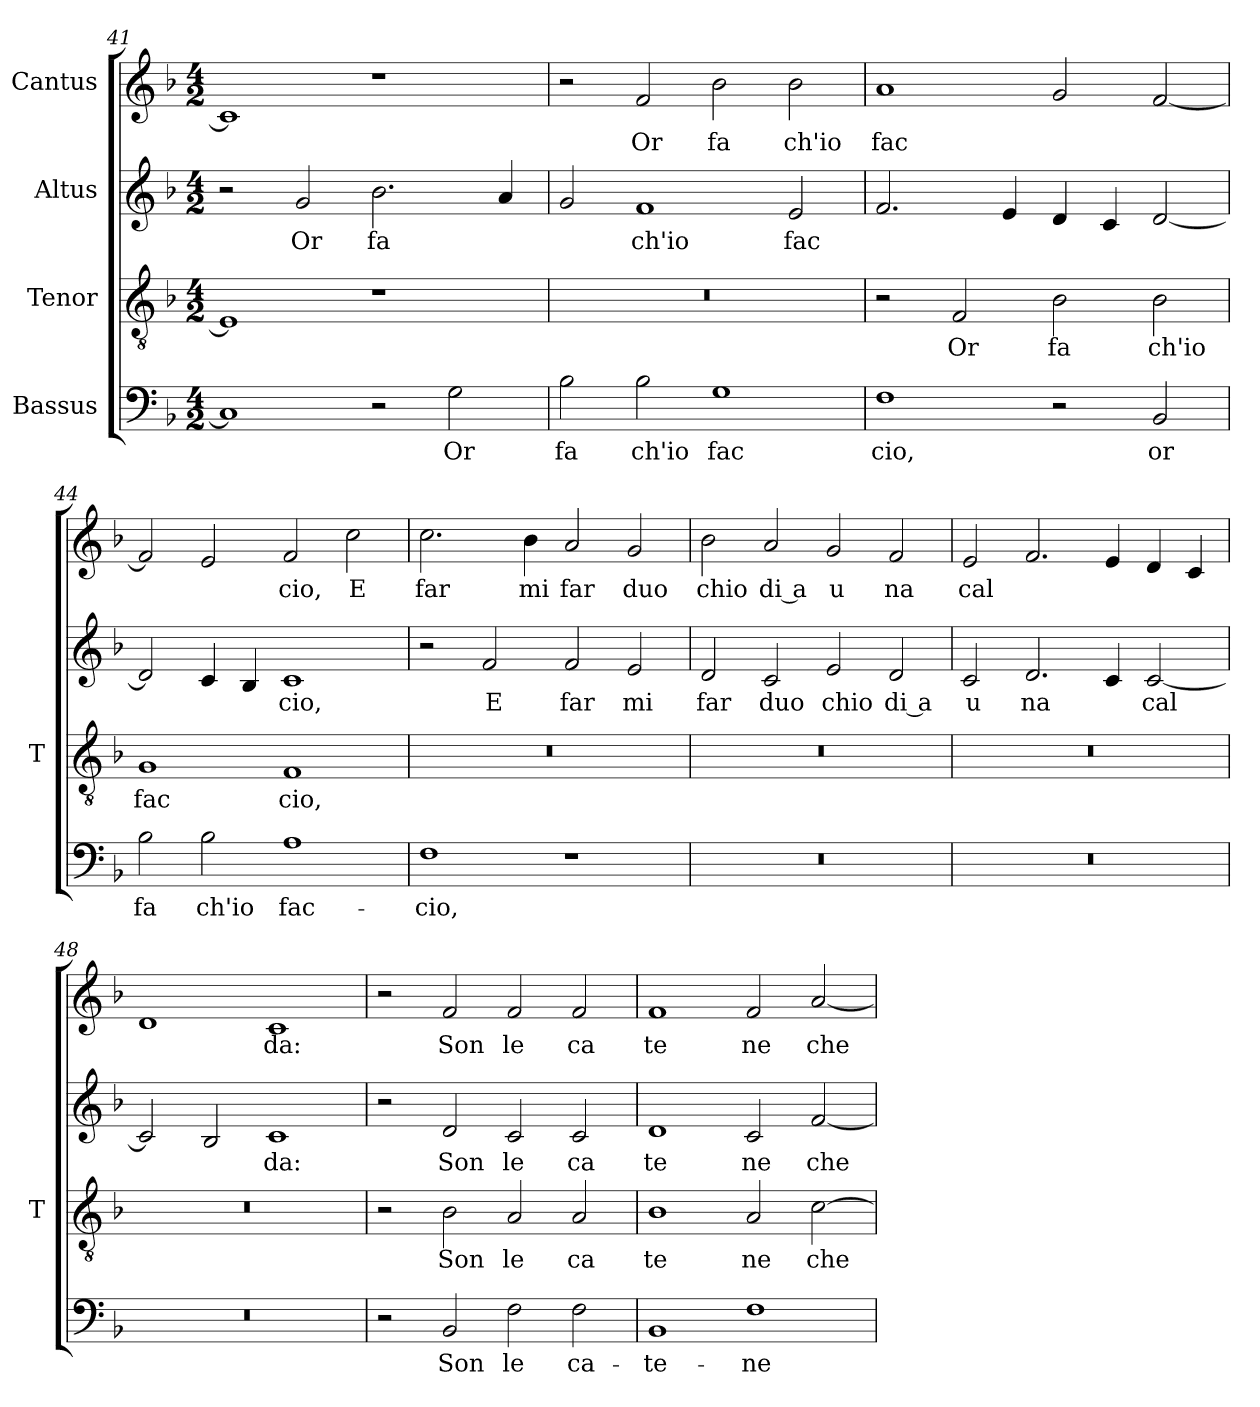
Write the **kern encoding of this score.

**kern	**text	**kern	**text	**kern	**text	**kern	**text
*part4	*part4	*part3	*part3	*part2	*part2	*part1	*part1
*staff4	*staff4	*staff3	*staff3	*staff2	*staff2	*staff1	*staff1
*I"Bassus	*	*I"Tenor	*	*I"Altus	*	*I"Cantus	*
*	*	*I'T	*	*	*	*	*
*clefF4	*	*clefGv2	*	*clefG2	*	*clefG2	*
*k[b-]	*	*k[b-]	*	*k[b-]	*	*k[b-]	*
*M4/2	*	*M4/2	*	*M4/2	*	*M4/2	*
=41	=41	=41	=41	=41	=41	=41	=41
1C]	.	1E]	.	2r	.	1c]	.
!	!	!	!	!	!LO:LY:b	!	!
.	.	.	.	2g/	Or	.	.
!	!	!	!	!	!LO:LY:b	!	!
2r	.	1r	.	2.b-\	fa	1r	.
!	!LO:LY:b	!	!	!	!	!	!
2G\	Or	.	.	.	.	.	.
.	.	.	.	4a/	.	.	.
=42	=42	=42	=42	=42	=42	=42	=42
!	!LO:LY:b	!	!	!	!	!	!
2B-\	fa	0r	.	2g/	.	2r	.
!	!LO:LY:b	!	!	!	!LO:LY:b	!	!LO:LY:b
2B-\	ch'io	.	.	1f	ch'io	2f/	Or
!	!LO:LY:b	!	!	!	!	!	!LO:LY:b
1G	fac	.	.	.	.	2b-\	fa
!	!	!	!	!	!LO:LY:b	!	!LO:LY:b
.	.	.	.	2e/	fac	2b-\	ch'io
!!LO:LB:g=z
=43	=43	=43	=43	=43	=43	=43	=43
!	!LO:LY:b	!	!	!	!	!	!LO:LY:b
1F	cio,	2r	.	2.f/	.	1a	fac
!	!	!	!LO:LY:b	!	!	!	!
.	.	2F/	Or	.	.	.	.
.	.	.	.	4e/	.	.	.
!	!	!	!LO:LY:b	!	!	!	!
2r	.	2B-\	fa	4d/	.	2g/	.
.	.	.	.	4c/	.	.	.
!	!LO:LY:b	!	!LO:LY:b	!	!	!	!
2BB-/	or	2B-\	ch'io	[2d/	.	[2f/	.
!!LO:PB:g=z
=44	=44	=44	=44	=44	=44	=44	=44
!	!LO:LY:b	!	!LO:LY:b	!	!	!	!
2B-\	fa	1G	fac	2d/]	.	2f/]	.
!	!LO:LY:b	!	!	!	!	!	!
2B-\	ch'io	.	.	4c/	.	2e/	.
.	.	.	.	4B-/	.	.	.
!	!LO:LY:b	!	!LO:LY:b	!	!LO:LY:b	!	!LO:LY:b
1A	fac-	1F	cio,	1c	cio,	2f/	cio,
!	!	!	!	!	!	!	!LO:LY:b
.	.	.	.	.	.	2cc\	E
=45	=45	=45	=45	=45	=45	=45	=45
!	!LO:LY:b	!	!	!	!	!	!LO:LY:b
1F	-cio,	0r	.	2r	.	2.cc\	far
!	!	!	!	!	!LO:LY:b	!	!
.	.	.	.	2f/	E	.	.
!	!	!	!	!	!	!	!LO:LY:b
.	.	.	.	.	.	4b-\	mi
!	!	!	!	!	!LO:LY:b	!	!LO:LY:b
1r	.	.	.	2f/	far	2a/	far
!	!	!	!	!	!LO:LY:b	!	!LO:LY:b
.	.	.	.	2e/	mi	2g/	duo
=46	=46	=46	=46	=46	=46	=46	=46
!	!	!	!	!	!LO:LY:b	!	!LO:LY:b
0r	.	0r	.	2d/	far	2b-\	chio
!	!	!	!	!	!LO:LY:b	!	!LO:LY:b
.	.	.	.	2c/	duo	2a/	di a
!	!	!	!	!	!LO:LY:b	!	!LO:LY:b
.	.	.	.	2e/	chio	2g/	u
!	!	!	!	!	!LO:LY:b	!	!LO:LY:b
.	.	.	.	2d/	di a	2f/	na
=47	=47	=47	=47	=47	=47	=47	=47
!	!	!	!	!	!LO:LY:b	!	!LO:LY:b
0r	.	0r	.	2c/	u	2e/	cal
!	!	!	!	!	!LO:LY:b	!	!
.	.	.	.	2.d/	na	2.f/	.
.	.	.	.	4c/	.	4e/	.
!	!	!	!	!	!LO:LY:b	!	!
.	.	.	.	[2c/	cal	4d/	.
.	.	.	.	.	.	4c/	.
=48	=48	=48	=48	=48	=48	=48	=48
0r	.	0r	.	2c/]	.	1d	.
.	.	.	.	2B-/	.	.	.
!	!	!	!	!	!LO:LY:b	!	!LO:LY:b
.	.	.	.	1c	da:	1c	da:
=49	=49	=49	=49	=49	=49	=49	=49
2r	.	2r	.	2r	.	2r	.
!	!LO:LY:b	!	!LO:LY:b	!	!LO:LY:b	!	!LO:LY:b
2BB-/	Son	2B-\	Son	2d/	Son	2f/	Son
!	!LO:LY:b	!	!LO:LY:b	!	!LO:LY:b	!	!LO:LY:b
2F\	le	2A/	le	2c/	le	2f/	le
!	!LO:LY:b	!	!LO:LY:b	!	!LO:LY:b	!	!LO:LY:b
2F\	ca-	2A/	ca	2c/	ca	2f/	ca
=50	=50	=50	=50	=50	=50	=50	=50
!	!LO:LY:b	!	!LO:LY:b	!	!LO:LY:b	!	!LO:LY:b
1BB-	-te-	1B-	te	1d	te	1f	te
!	!LO:LY:b	!	!LO:LY:b	!	!LO:LY:b	!	!LO:LY:b
1F	-ne	2A/	ne	2c/	ne	2f/	ne
!	!	!	!LO:LY:b	!	!LO:LY:b	!	!LO:LY:b
.	.	[2c\	che	[2f/	che	[2a/	che
=	=	=	=	=	=	=	=
*-	*-	*-	*-	*-	*-	*-	*-
